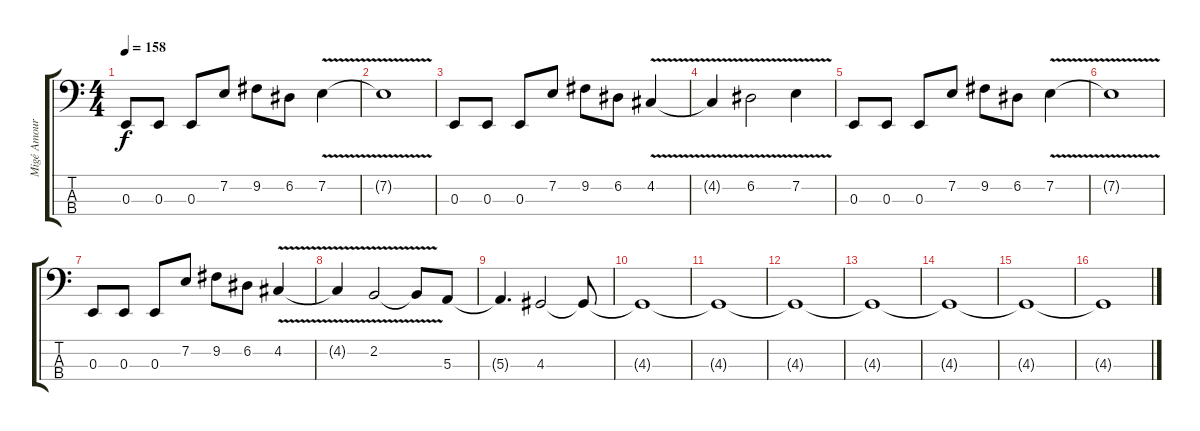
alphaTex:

\track ("Migé Amour (Bass)" "Migé Amour") {instrument electricbassfinger}
\staff {score tabs}
\tuning (D2 A1 E1 B0) {hide}
\ts (4 4)
\tempo 158
\clef f4
\ks c
0.3.8{dy f} 0.3.8 0.3.8 7.2.8 9.2.8 6.2.8 7.2{v}.4 |
7.2{t}.1 |
0.3.8 0.3.8 0.3.8 7.2.8 9.2.8 6.2.8 4.2{v}.4 |
4.2{t}.4 6.2{v}.2 7.2{v}.4 |
0.3.8 0.3.8 0.3.8 7.2.8 9.2.8 6.2.8 7.2{v}.4 |
7.2{t}.1 |
0.3.8 0.3.8 0.3.8 7.2.8 9.2.8 6.2.8 4.2{v}.4 |
4.2{t}.4 2.2{v}.2 2.2{t}.8 5.3.8 |
5.3{t}.4{d} 4.3.2 4.3{t}.8 |
4.3{t}.1 |
4.3{t}.1 |
4.3{t}.1 |
4.3{t}.1 |
4.3{t}.1 |
4.3{t}.1 |
4.3{t}.1
